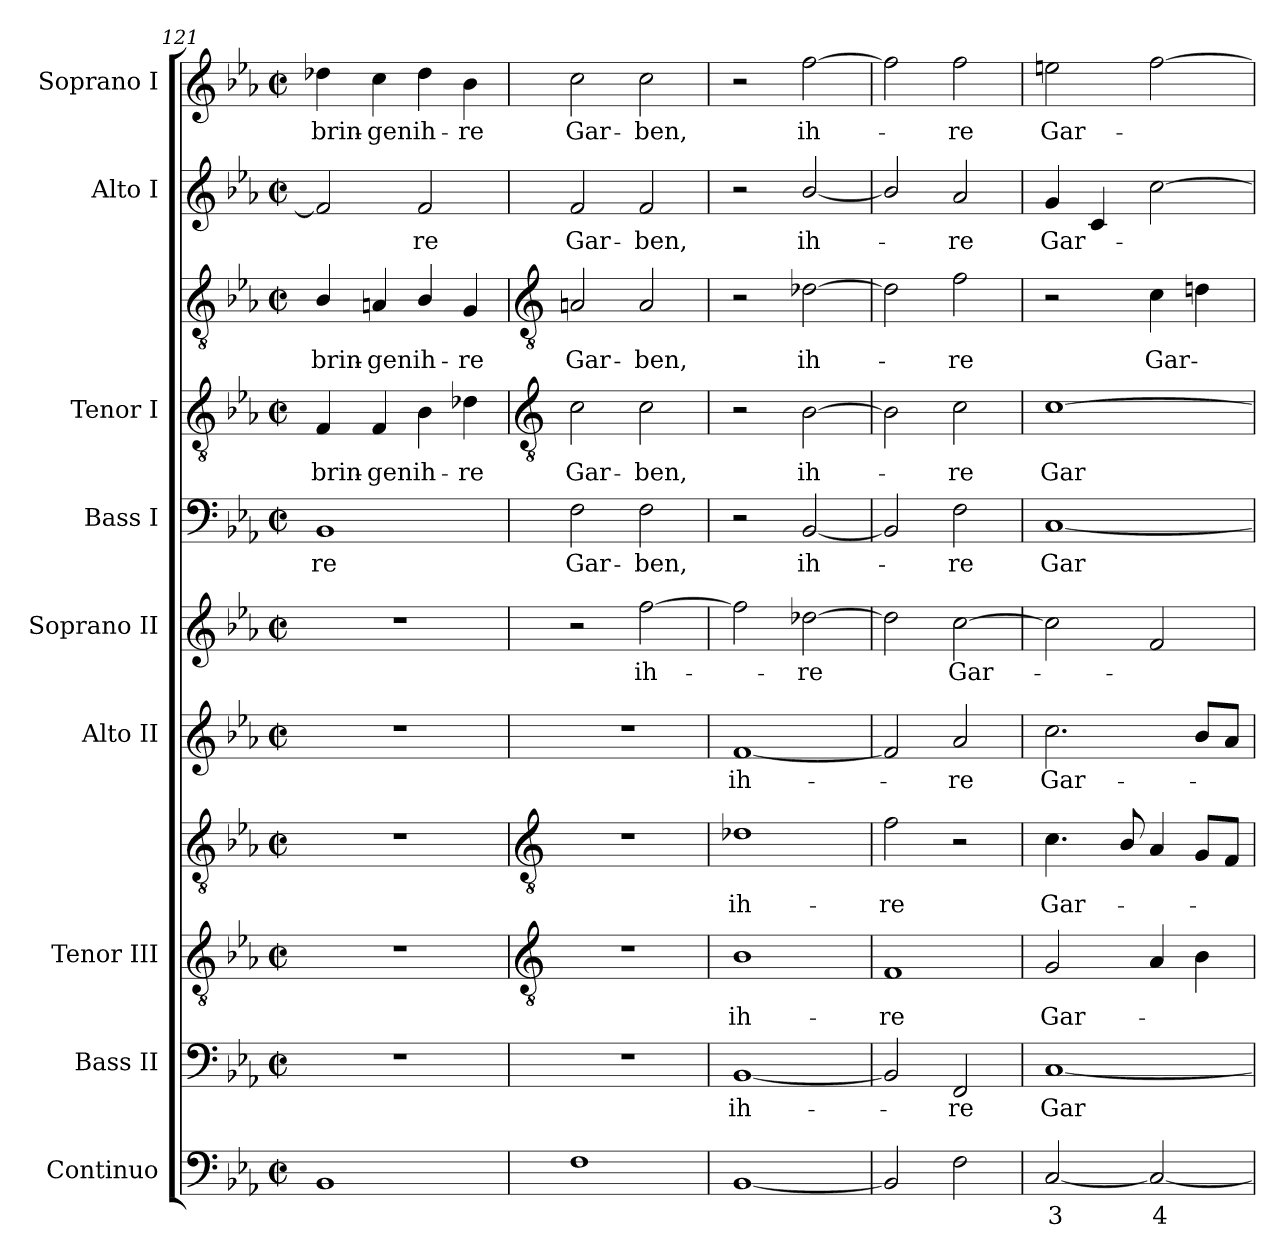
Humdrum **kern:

**kern	**text	**kern	**text	**kern	**text	**kern	**text	**kern	**text	**kern	**text	**kern	**text	**kern	**text	**kern	**text	**kern	**text	**kern	**text
*part9	*part9	*part8	*part8	*part7	*part7	*part7	*part7	*part6	*part6	*part5	*part5	*part4	*part4	*part3	*part3	*part3	*part3	*part2	*part2	*part1	*part1
*staff11	*staff11	*staff10	*staff10	*staff9	*staff9	*staff8	*staff8	*staff7	*staff7	*staff6	*staff6	*staff5	*staff5	*staff4	*staff4	*staff3	*staff3	*staff2	*staff2	*staff1	*staff1
*I"Continuo	*	*I"Bass II	*	*I"Tenor III	*	*	*	*I"Alto II	*	*I"Soprano II	*	*I"Bass I	*	*I"Tenor I	*	*	*	*I"Alto I	*	*I"Soprano I	*
*	*	*I'B	*	*I'T	*	*	*	*I'A	*	*I'S	*	*I'B	*	*I'T	*	*	*	*I'A	*	*I'S	*
*clefF4	*	*clefF4	*	*clefGv2	*	*clefGv2	*	*clefG2	*	*clefG2	*	*clefF4	*	*clefGv2	*	*clefGv2	*	*clefG2	*	*clefG2	*
*k[b-e-a-]	*	*k[b-e-a-]	*	*k[b-e-a-]	*	*k[b-e-a-]	*	*k[b-e-a-]	*	*k[b-e-a-]	*	*k[b-e-a-]	*	*k[b-e-a-]	*	*k[b-e-a-]	*	*k[b-e-a-]	*	*k[b-e-a-]	*
*E-:	*	*E-:	*	*E-:	*	*E-:	*	*E-:	*	*E-:	*	*E-:	*	*E-:	*	*E-:	*	*E-:	*	*E-:	*
*M2/2	*	*M2/2	*	*M2/2	*	*M2/2	*	*M2/2	*	*M2/2	*	*M2/2	*	*M2/2	*	*M2/2	*	*M2/2	*	*M2/2	*
*met(c|)	*	*met(c|)	*	*met(c|)	*	*met(c|)	*	*met(c|)	*	*met(c|)	*	*met(c|)	*	*met(c|)	*	*met(c|)	*	*met(c|)	*	*met(c|)	*
=121	=121	=121	=121	=121	=121	=121	=121	=121	=121	=121	=121	=121	=121	=121	=121	=121	=121	=121	=121	=121	=121
!	!	!	!	!	!	!	!	!	!	!	!	!	!LO:LY:b	!	!LO:LY:b	!	!LO:LY:b	!	!	!	!LO:LY:b
1BB-	.	1r	.	1r	.	1r	.	1r	.	1r	.	1BB-	-re	4F	brin-	4B-/	brin-	2f]	.	4dd-X	brin-
!	!	!	!	!	!	!	!	!	!	!	!	!	!	!	!LO:LY:b	!	!LO:LY:b	!	!	!	!LO:LY:b
.	.	.	.	.	.	.	.	.	.	.	.	.	.	4F	-gen	4An	-gen	.	.	4cc	-gen
!	!	!	!	!	!	!	!	!	!	!	!	!	!	!	!LO:LY:b	!	!LO:LY:b	!	!LO:LY:b	!	!LO:LY:b
.	.	.	.	.	.	.	.	.	.	.	.	.	.	4B-	ih-	4B-/	ih-	2f	re	4dd-	ih-
!	!	!	!	!	!	!	!	!	!	!	!	!	!	!	!LO:LY:b	!	!LO:LY:b	!	!	!	!LO:LY:b
.	.	.	.	.	.	.	.	.	.	.	.	.	.	4d-X	-re	4G	-re	.	.	4b-	-re
!!LO:LB:g=z
=122	=122	=122	=122	=122	=122	=122	=122	=122	=122	=122	=122	=122	=122	=122	=122	=122	=122	=122	=122	=122	=122
*	*	*	*	*clefGv2	*	*clefGv2	*	*	*	*	*	*	*	*clefGv2	*	*clefGv2	*	*	*	*	*
!	!	!	!	!	!	!	!	!	!	!	!	!	!LO:LY:b	!	!LO:LY:b	!	!LO:LY:b	!	!LO:LY:b	!	!LO:LY:b
1F	.	1r	.	1r	.	1r	.	1r	.	2r	.	2F	Gar-	2c	Gar-	2An	Gar-	2f	Gar-	2cc	Gar-
!	!	!	!	!	!	!	!	!	!	!	!LO:LY:b	!	!LO:LY:b	!	!LO:LY:b	!	!LO:LY:b	!	!LO:LY:b	!	!LO:LY:b
.	.	.	.	.	.	.	.	.	.	[2ff	ih-	2F	-ben,	2c	-ben,	2A	-ben,	2f	-ben,	2cc	-ben,
=123	=123	=123	=123	=123	=123	=123	=123	=123	=123	=123	=123	=123	=123	=123	=123	=123	=123	=123	=123	=123	=123
!	!	!	!LO:LY:b	!	!LO:LY:b	!	!LO:LY:b	!	!LO:LY:b	!	!	!	!	!	!	!	!	!	!	!	!
[1BB-	.	[1BB-	ih-	1B-	-ih-	1d-X	ih-	[1f	ih-	2ff]	.	2r	.	2r	.	2r	.	2r	.	2r	.
!	!	!	!	!	!	!	!	!	!	!	!LO:LY:b	!	!LO:LY:b	!	!LO:LY:b	!	!LO:LY:b	!	!LO:LY:b	!	!LO:LY:b
.	.	.	.	.	.	.	.	.	.	[2dd-X	re	[2BB-	ih-	[2B-	ih-	[2d-X	ih-	[2b-/	ih-	[2ff	ih-
=124	=124	=124	=124	=124	=124	=124	=124	=124	=124	=124	=124	=124	=124	=124	=124	=124	=124	=124	=124	=124	=124
!	!	!	!	!	!LO:LY:b	!	!LO:LY:b	!	!	!	!	!	!	!	!	!	!	!	!	!	!
2BB-]	.	2BB-]	.	1F	re	2f	-re	2f]	.	2dd-]	.	2BB-]	.	2B-]	.	2d-]	.	2b-/]	.	2ff]	.
!	!	!	!LO:LY:b	!	!	!	!	!	!LO:LY:b	!	!LO:LY:b	!	!LO:LY:b	!	!LO:LY:b	!	!LO:LY:b	!	!LO:LY:b	!	!LO:LY:b
2F\	.	2FF	re	.	.	2r	.	2a-	re	[2cc	Gar-	2F	re	2c	re	2f	re	2a-	re	2ff	re
=125	=125	=125	=125	=125	=125	=125	=125	=125	=125	=125	=125	=125	=125	=125	=125	=125	=125	=125	=125	=125	=125
!	!LO:LY:b	!	!LO:LY:b	!	!LO:LY:b	!	!LO:LY:b	!	!LO:LY:b	!	!	!	!LO:LY:b	!	!LO:LY:b	!	!	!	!LO:LY:b	!	!LO:LY:b
[2C	3	[1C	Gar-	2G	Gar-	4.c	Gar-	2.cc	Gar-	2cc]	.	[1C	Gar-	[1c	Gar-	2r	.	4g	Gar-	2een	Gar-
.	.	.	.	.	.	.	.	.	.	.	.	.	.	.	.	.	.	4c	.	.	.
.	.	.	.	.	.	8B-/	.	.	.	.	.	.	.	.	.	.	.	.	.	.	.
!	!LO:LY:b	!	!	!	!	!	!	!	!	!	!	!	!	!	!	!	!LO:LY:b	!	!	!	!
2C_	4	.	.	4A-	.	4A-	.	.	.	2f	.	.	.	.	.	4c	Gar-	[2cc	.	[2ff	.
.	.	.	.	4B-	.	8GL	.	8b-L	.	.	.	.	.	.	.	4dn	.	.	.	.	.
.	.	.	.	.	.	8FJ	.	8a-J	.	.	.	.	.	.	.	.	.	.	.	.	.
=	=	=	=	=	=	=	=	=	=	=	=	=	=	=	=	=	=	=	=	=	=
*-	*-	*-	*-	*-	*-	*-	*-	*-	*-	*-	*-	*-	*-	*-	*-	*-	*-	*-	*-	*-	*-
